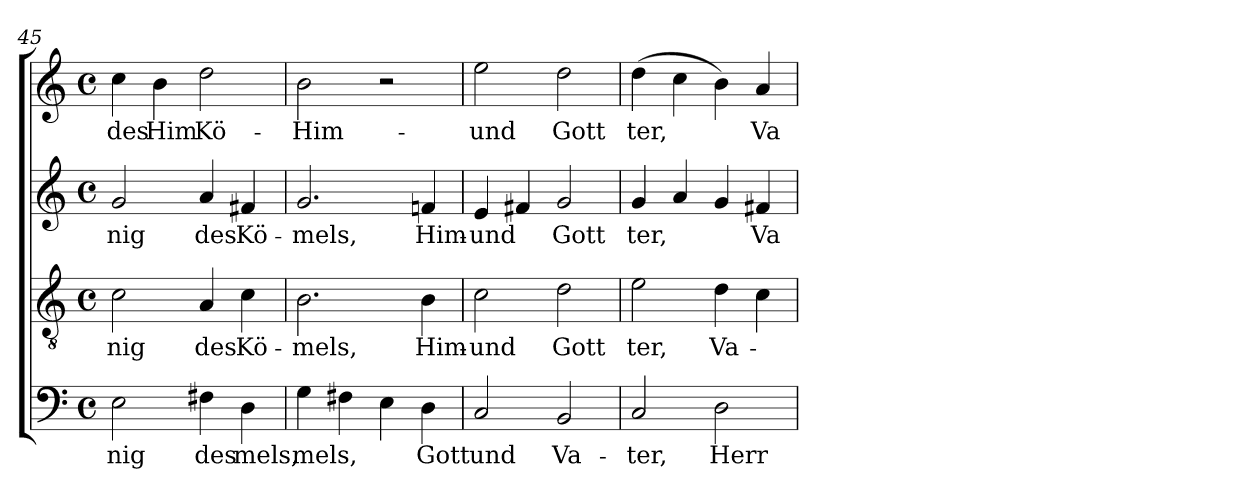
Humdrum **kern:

**kern	**text	**kern	**text	**kern	**text	**kern	**text
*part1	*part1	*part1	*part1	*part1	*part1	*part1	*part1
*staff4	*staff4	*staff3	*staff3	*staff2	*staff2	*staff1	*staff1
!!LO:PB:g=z
*clefF4	*	*clefGv2	*	*clefG2	*	*clefG2	*
*k[]	*	*k[]	*	*k[]	*	*k[]	*
*C:	*	*C:	*	*C:	*	*C:	*
*M4/4	*	*M4/4	*	*M4/4	*	*M4/4	*
*met(c)	*	*met(c)	*	*met(c)	*	*met(c)	*
=45	=45	=45	=45	=45	=45	=45	=45
!	!LO:LY:b	!	!LO:LY:b	!	!LO:LY:b	!	!LO:LY:b
2E\	-nig	2c\	-nig	2g/	-nig	4cc\	des
!	!	!	!	!	!	!	!LO:LY:b
.	.	.	.	.	.	4b\	Him
!	!LO:LY:b	!	!LO:LY:b	!	!LO:LY:b	!	!LO:LY:b
4F#X\	des	4A/	des	4a/	des	2dd\	Kö-
!	!LO:LY:b	!	!LO:LY:b	!	!LO:LY:b	!	!
4D\	mels,	4c\	Kö-	4f#X/	Kö-	.	.
=46	=46	=46	=46	=46	=46	=46	=46
!	!LO:LY:b	!	!LO:LY:b	!	!LO:LY:b	!	!LO:LY:b
4G\	-mels,	2.B\	-mels,	2.g/	-mels,	2b\	Him-
4F#X\	.	.	.	.	.	.	.
4E\	.	.	.	.	.	2r	.
!	!LO:LY:b	!	!LO:LY:b	!	!LO:LY:b	!	!
4D\	Gott	4B\	Him-	4fn/	Him-	.	.
=47	=47	=47	=47	=47	=47	=47	=47
!	!LO:LY:b	!	!LO:LY:b	!	!LO:LY:b	!	!LO:LY:b
2C/	und	2c\	und	4e/	und	2ee\	und
.	.	.	.	4f#X/	.	.	.
!	!LO:LY:b	!	!LO:LY:b	!	!LO:LY:b	!	!LO:LY:b
2BB/	Va-	2d\	Gott	2g/	Gott	2dd\	Gott
=48	=48	=48	=48	=48	=48	=48	=48
!	!LO:LY:b	!	!LO:LY:b	!	!LO:LY:b	!	!LO:LY:b
2C/	-ter,	2e\	-ter,	4g/	-ter,	(>4dd\	-ter,
.	.	.	.	4a/	.	4cc\	.
!	!LO:LY:b	!	!LO:LY:b	!	!	!	!
2D\	Herr-	4d\	Va-	4g/	.	4b\)	.
!	!	!	!	!	!LO:LY:b	!	!LO:LY:b
.	.	4c\	.	4f#X/	Va-	4a/	Va-
=	=	=	=	=	=	=	=
*-	*-	*-	*-	*-	*-	*-	*-
